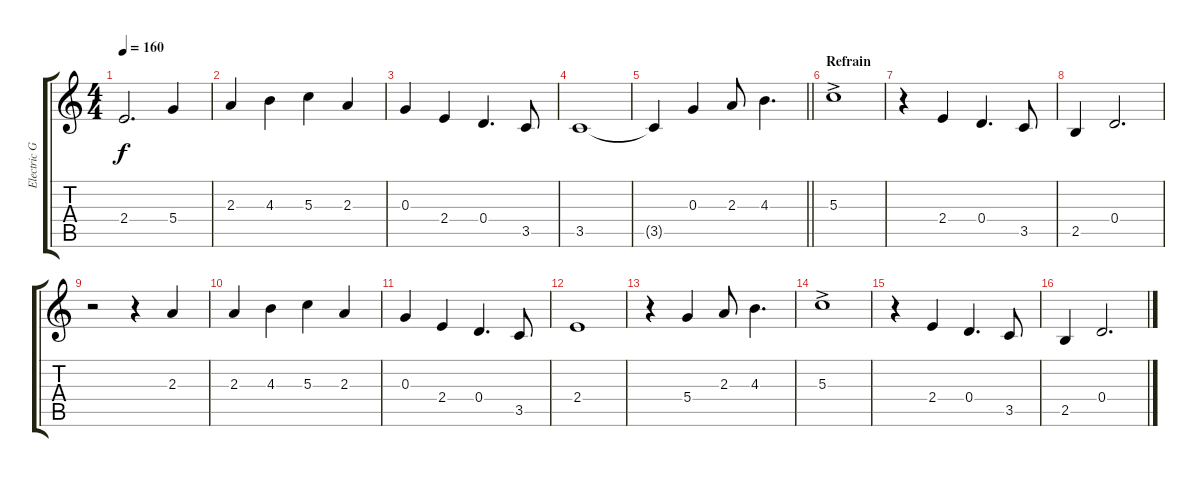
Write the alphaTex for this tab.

\track ("Electric Guitar" "Electric G") {instrument electricguitarclean}
\staff {score tabs}
\tuning (E4 B3 G3 D3 A2 E2) {hide}
\ts (4 4)
\tempo 160
\clef g2
\ks c
2.4.2{d dy f} 5.4.4 |
2.3.4 4.3.4 5.3.4 2.3.4 |
0.3.4 2.4.4 0.4.4{d} 3.5.8 |
3.5.1 |
\barLineRight lightlight
3.5{t}.4 0.3.4 2.3.8 4.3.4{d} |
\section ("" "Refrain")
5.3{ac}.1 |
r.4 2.4.4 0.4.4{d} 3.5.8 |
2.5.4 0.4.2{d} |
r.2 r.4 2.3.4 |
2.3.4 4.3.4 5.3.4 2.3.4 |
0.3.4 2.4.4 0.4.4{d} 3.5.8 |
2.4.1 |
r.4 5.4.4 2.3.8 4.3.4{d} |
5.3{ac}.1 |
r.4 2.4.4 0.4.4{d} 3.5.8 |
2.5.4 0.4.2{d}
